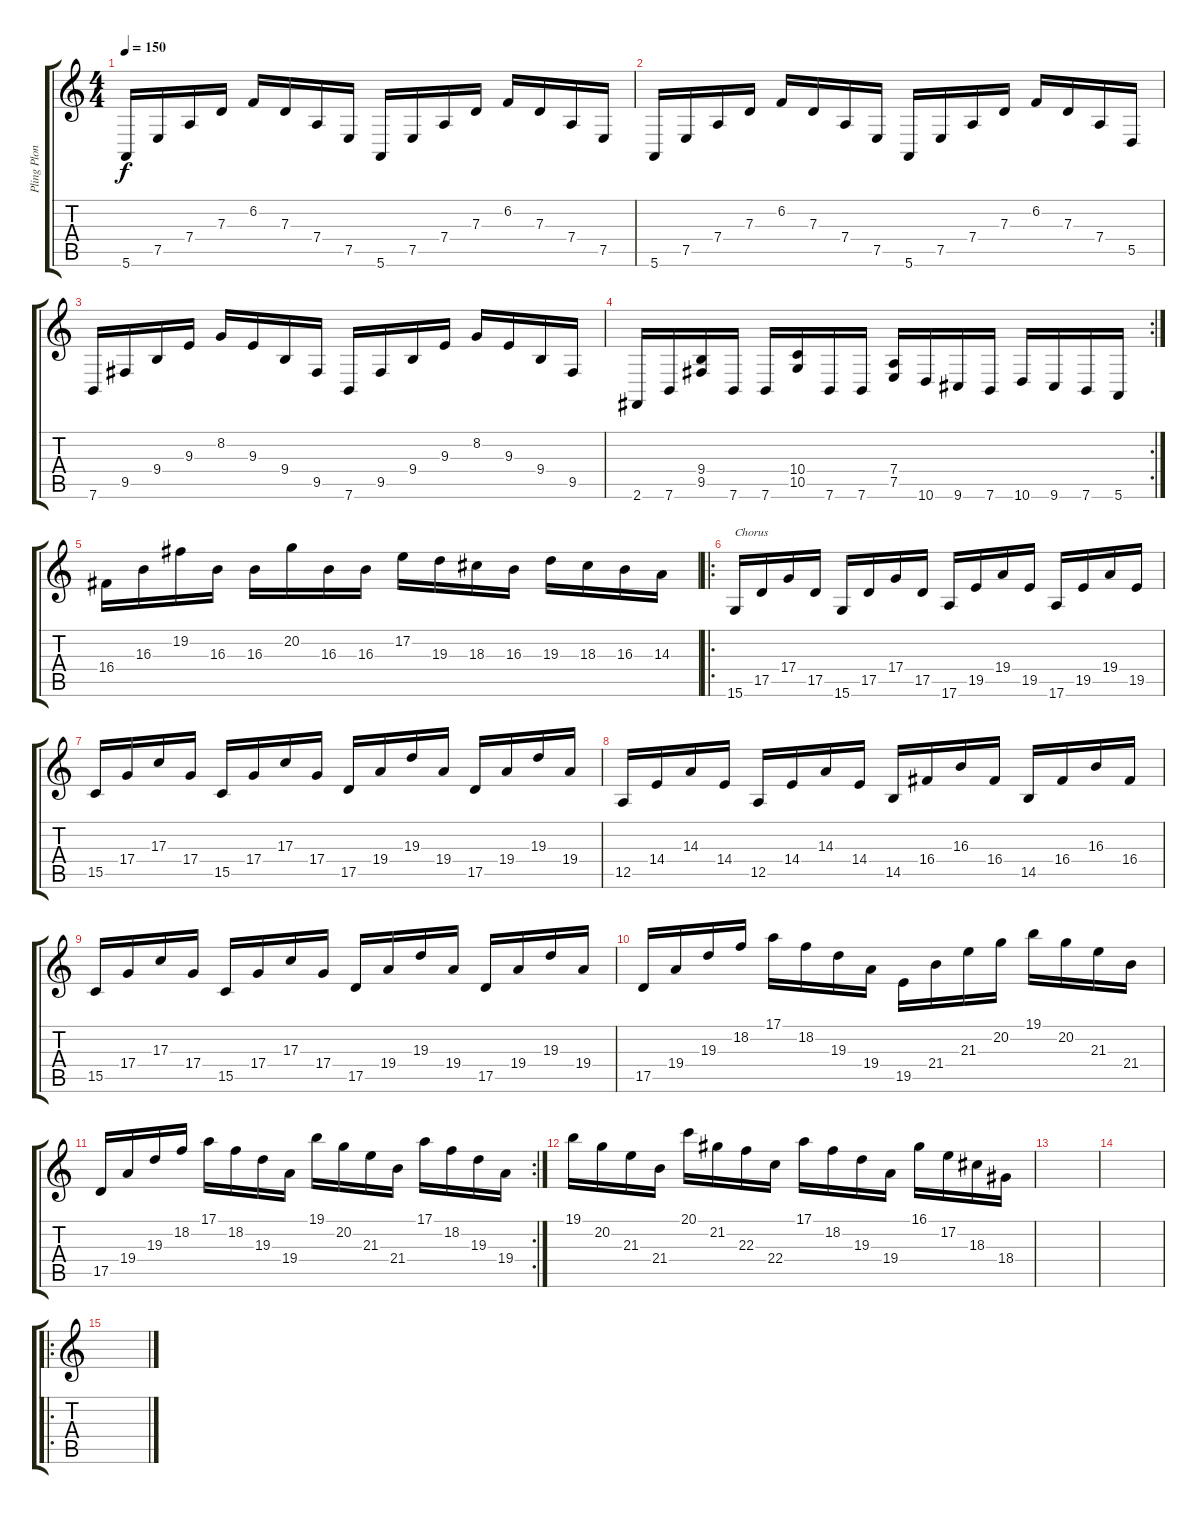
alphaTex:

\track ("Pling Plong" "Pling Plon") {instrument harpsichord}
\staff {score tabs}
\tuning (E4 B3 G3 D3 A2 E2) {hide}
\ts (4 4)
\tempo 150
\clef g2
\ks c
5.6.16{dy f} 7.5.16 7.4.16 7.3.16 6.2.16 7.3.16 7.4.16 7.5.16 5.6.16 7.5.16 7.4.16 7.3.16 6.2.16 7.3.16 7.4.16 7.5.16 |
5.6.16 7.5.16 7.4.16 7.3.16 6.2.16 7.3.16 7.4.16 7.5.16 5.6.16 7.5.16 7.4.16 7.3.16 6.2.16 7.3.16 7.4.16 5.5.16 |
7.6.16 9.5.16 9.4.16 9.3.16 8.2.16 9.3.16 9.4.16 9.5.16 7.6.16 9.5.16 9.4.16 9.3.16 8.2.16 9.3.16 9.4.16 9.5.16 |
\rc 2
2.6.16 7.6.16 (9.4 9.5).16 7.6.16 7.6.16 (10.4 10.5).16 7.6.16 7.6.16 (7.4 7.5).16 10.6.16 9.6.16 7.6.16 10.6.16 9.6.16 7.6.16 5.6.16 |
16.4.16 16.3.16 19.2.16 16.3.16 16.3.16 20.2.16 16.3.16 16.3.16 17.2.16 19.3.16 18.3.16 16.3.16 19.3.16 18.3.16 16.3.16 14.3.16 |
\ro
15.6.16{txt "Chorus"} 17.5.16 17.4.16 17.5.16 15.6.16 17.5.16 17.4.16 17.5.16 17.6.16 19.5.16 19.4.16 19.5.16 17.6.16 19.5.16 19.4.16 19.5.16 |
15.5.16 17.4.16 17.3.16 17.4.16 15.5.16 17.4.16 17.3.16 17.4.16 17.5.16 19.4.16 19.3.16 19.4.16 17.5.16 19.4.16 19.3.16 19.4.16 |
12.5.16 14.4.16 14.3.16 14.4.16 12.5.16 14.4.16 14.3.16 14.4.16 14.5.16 16.4.16 16.3.16 16.4.16 14.5.16 16.4.16 16.3.16 16.4.16 |
15.5.16 17.4.16 17.3.16 17.4.16 15.5.16 17.4.16 17.3.16 17.4.16 17.5.16 19.4.16 19.3.16 19.4.16 17.5.16 19.4.16 19.3.16 19.4.16 |
17.5.16 19.4.16 19.3.16 18.2.16 17.1.16 18.2.16 19.3.16 19.4.16 19.5.16 21.4.16 21.3.16 20.2.16 19.1.16 20.2.16 21.3.16 21.4.16 |
\rc 2
17.5.16 19.4.16 19.3.16 18.2.16 17.1.16 18.2.16 19.3.16 19.4.16 19.1.16 20.2.16 21.3.16 21.4.16 17.1.16 18.2.16 19.3.16 19.4.16 |
19.1.16 20.2.16 21.3.16 21.4.16 20.1.16 21.2.16 22.3.16 22.4.16 17.1.16 18.2.16 19.3.16 19.4.16 16.1.16 17.2.16 18.3.16 18.4.16 |
|
|
\ro
